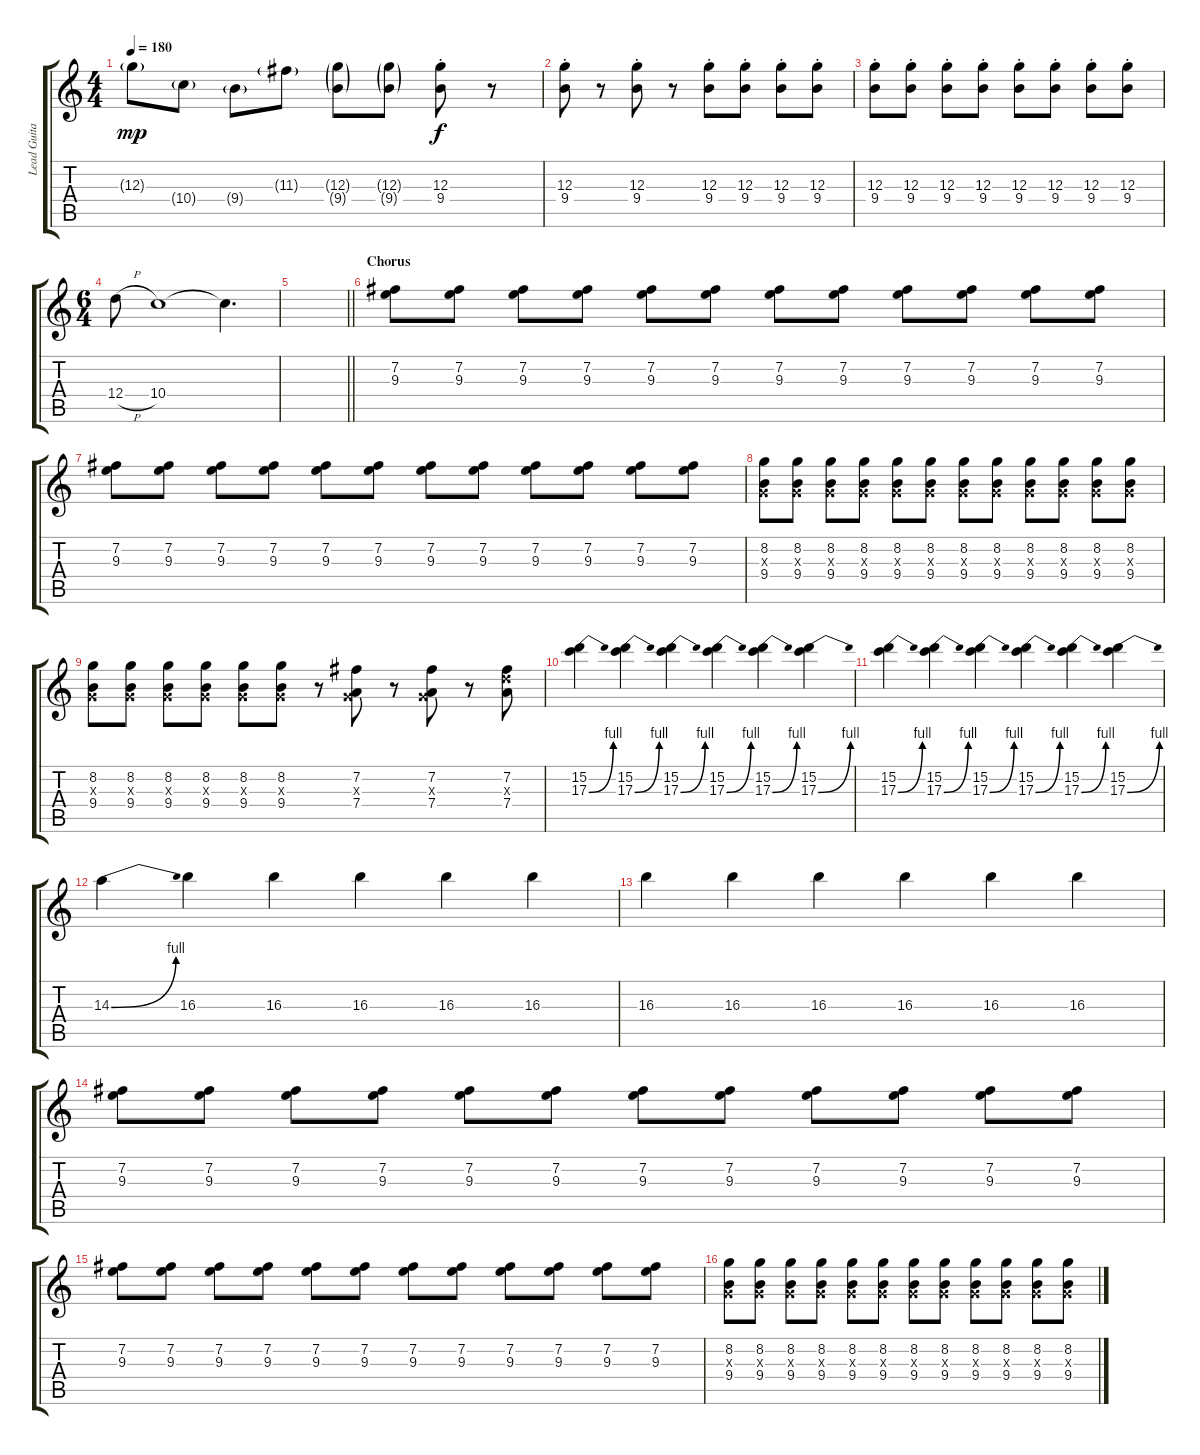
\track ("Lead Guitar" "Lead Guita") {instrument overdrivenguitar}
\staff {score tabs}
\tuning (E4 B3 G3 D3 A2 D2) {hide}
\ts (4 4)
\tempo 180
\clef g2
\ks c
12.3{g}.8{dy mp} 10.4{g}.8 9.4{g}.8 11.3{g}.8 (12.3{g} 9.4{g}).8 (12.3{g} 9.4{g}).8 (12.3{st} 9.4{st}).8{dy f} r.8 |
(12.3{st} 9.4).8 r.8 (12.3 9.4{st}).8 r.8 (12.3 9.4{st}).8 (12.3 9.4{st}).8 (12.3 9.4{st}).8 (12.3 9.4{st}).8 |
(12.3 9.4{st}).8 (12.3 9.4{st}).8 (12.3 9.4{st}).8 (12.3 9.4{st}).8 (12.3 9.4{st}).8 (12.3 9.4{st}).8 (12.3 9.4{st}).8 (12.3 9.4{st}).8 |
\ts (6 4)
12.4{h}.8 10.4.1 10.4{t}.4{d} |
\barLineRight lightlight
|
\section ("" "Chorus")
(7.2 9.3).8 (7.2 9.3).8 (7.2 9.3).8 (7.2 9.3).8 (7.2 9.3).8 (7.2 9.3).8 (7.2 9.3).8 (7.2 9.3).8 (7.2 9.3).8 (7.2 9.3).8 (7.2 9.3).8 (7.2 9.3).8 |
(7.2 9.3).8 (7.2 9.3).8 (7.2 9.3).8 (7.2 9.3).8 (7.2 9.3).8 (7.2 9.3).8 (7.2 9.3).8 (7.2 9.3).8 (7.2 9.3).8 (7.2 9.3).8 (7.2 9.3).8 (7.2 9.3).8 |
(8.2 0.3{x} 9.4).8 (8.2 0.3{x} 9.4).8 (8.2 0.3{x} 9.4).8 (8.2 0.3{x} 9.4).8 (8.2 0.3{x} 9.4).8 (8.2 0.3{x} 9.4).8 (8.2 0.3{x} 9.4).8 (8.2 0.3{x} 9.4).8 (8.2 0.3{x} 9.4).8 (8.2 0.3{x} 9.4).8 (8.2 0.3{x} 9.4).8 (8.2 0.3{x} 9.4).8 |
(8.2 0.3{x} 9.4).8 (8.2 0.3{x} 9.4).8 (8.2 0.3{x} 9.4).8 (8.2 0.3{x} 9.4).8 (8.2 0.3{x} 9.4).8 (8.2 0.3{x} 9.4).8 r.8 (7.2 0.3{x} 7.4).8 r.8 (7.2 0.3{x} 7.4).8 r.8 (7.2 7.3{x} 7.4).8 |
(15.2 17.3{be (bend 0 0 60 4)}).4 (15.2 17.3{be (bend 0 0 60 4)}).4 (15.2 17.3{be (bend 0 0 60 4)}).4 (15.2 17.3{be (bend 0 0 60 4)}).4 (15.2 17.3{be (bend 0 0 60 4)}).4 (15.2 17.3{be (bend 0 0 60 4)}).4 |
(15.2 17.3{be (bend 0 0 60 4)}).4 (15.2 17.3{be (bend 0 0 60 4)}).4 (15.2 17.3{be (bend 0 0 60 4)}).4 (15.2 17.3{be (bend 0 0 60 4)}).4 (15.2 17.3{be (bend 0 0 60 4)}).4 (15.2 17.3{be (bend 0 0 60 4)}).4 |
14.3{be (bend 0 0 60 4)}.4 16.3.4 16.3.4 16.3.4 16.3.4 16.3.4 |
16.3.4 16.3.4 16.3.4 16.3.4 16.3.4 16.3.4 |
(7.2 9.3).8 (7.2 9.3).8 (7.2 9.3).8 (7.2 9.3).8 (7.2 9.3).8 (7.2 9.3).8 (7.2 9.3).8 (7.2 9.3).8 (7.2 9.3).8 (7.2 9.3).8 (7.2 9.3).8 (7.2 9.3).8 |
(7.2 9.3).8 (7.2 9.3).8 (7.2 9.3).8 (7.2 9.3).8 (7.2 9.3).8 (7.2 9.3).8 (7.2 9.3).8 (7.2 9.3).8 (7.2 9.3).8 (7.2 9.3).8 (7.2 9.3).8 (7.2 9.3).8 |
(8.2 0.3{x} 9.4).8 (8.2 0.3{x} 9.4).8 (8.2 0.3{x} 9.4).8 (8.2 0.3{x} 9.4).8 (8.2 0.3{x} 9.4).8 (8.2 0.3{x} 9.4).8 (8.2 0.3{x} 9.4).8 (8.2 0.3{x} 9.4).8 (8.2 0.3{x} 9.4).8 (8.2 0.3{x} 9.4).8 (8.2 0.3{x} 9.4).8 (8.2 0.3{x} 9.4).8
